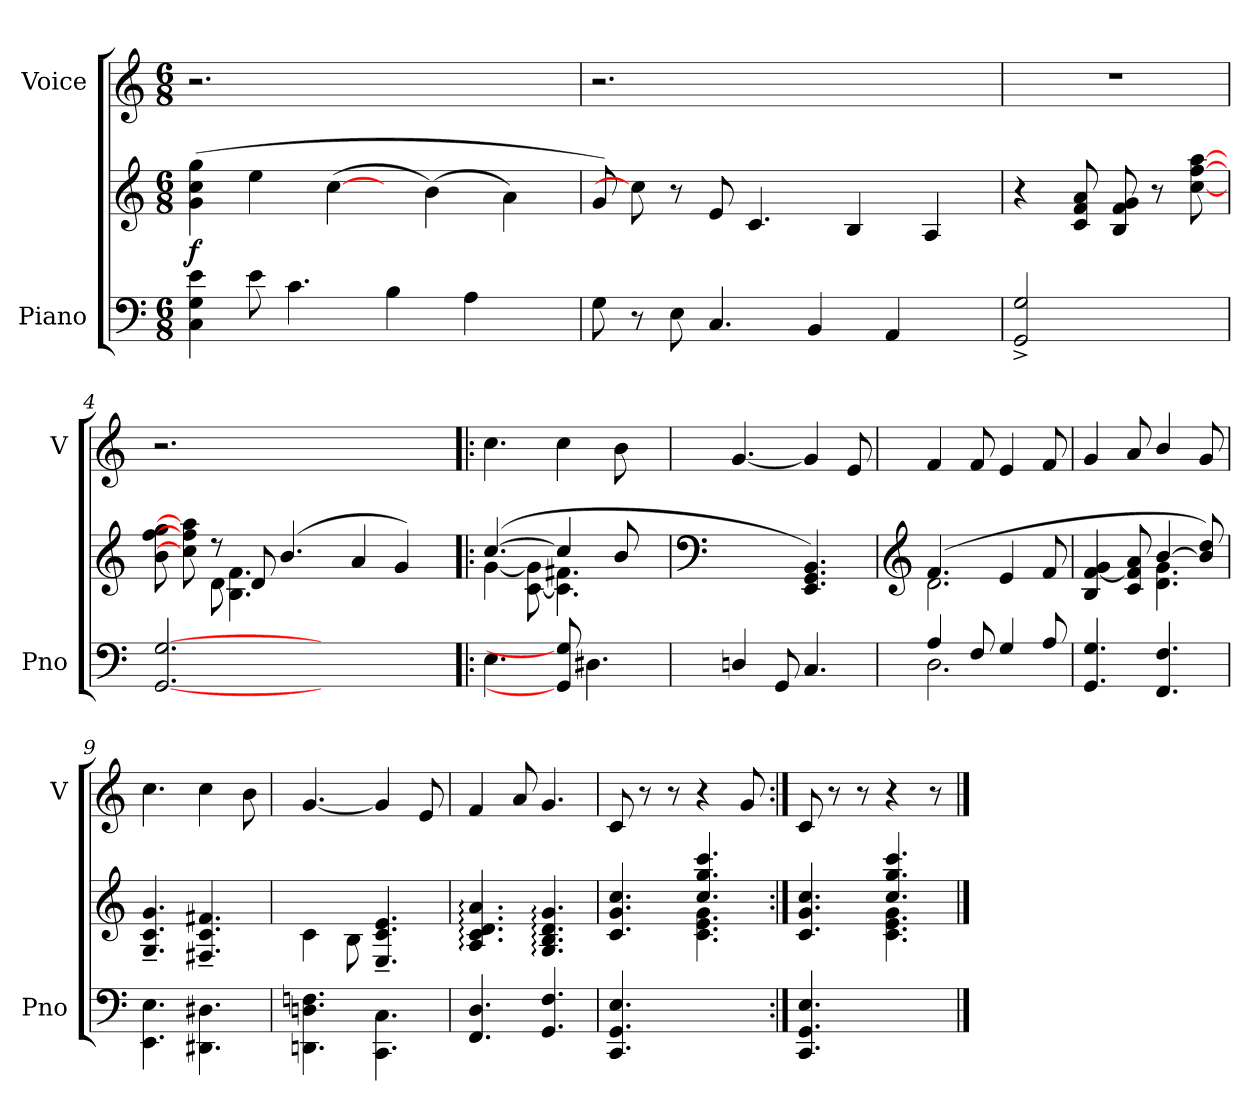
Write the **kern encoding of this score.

**kern	**kern	**dynam	**kern
*part2	*part2	*part2	*part1
*staff3	*staff2	*staff2/3	*staff1
*I"Piano	*	*	*I"Voice
*I'Pno	*	*	*I'V
*clefF4	*clefG2	*	*clefG2
*k[]	*k[]	*	*k[]
*M6/8	*M6/8	*	*M6/8
=1	=1	=1	=1
!	!	!LO:DY:b	!
4C\ 4G\ 4e\	(>4g\ 4cc\ 4gg\	f	2.r
8e\	4ee\	.	.
4.c\	.	.	.
.	(<[4cc\	.	.
4B\	8ryy	.	2ryy
.	(<4b\)	.	.
4A\	.	.	.
.	4a\)	.	.
8ryy	.	.	8ryy
=2	=2	=2	=2
8G\	8g/)	.	2.r
8r	8cc\]	.	.
8E\	8r	.	.
4.C/	8e/	.	.
.	4.c/	.	.
4BB/	.	.	2ryy
.	4B/	.	.
4AA/	.	.	.
.	4A/	.	.
8ryy	.	.	8ryy
=3	=3	=3	=3
2GG/^ 2G/^	4r	.	2.r
.	8c/ 8f/ 8a/	.	.
.	8B/ 8f/ 8g/	.	.
4ryy	8r	.	.
.	[8cc\ [8ff\ [8aa\	.	.
!!LO:LB:g=z
=4	=4	=4	=4
*	*^	*	*
[2.GG/ [2.G/	8b\ 8ff\ 8gg\	4ryy	.	2.r
.	8cc\] 8ff\] 8aa\]	.	.	.
.	8r	8d\	.	.
.	8d/	4.B\ 4.f\	.	.
.	(>4.b/	.	.	.
8ryy	.	2ryy	.	2ryy
4.ryy	4a/	.	.	.
.	4g/)	.	.	.
8ryy	.	8ryy	.	8ryy
=5!|:	=5!|:	=5!|:	=5!|:	=5!|:
4.E\	(>[>4.cc/	[<4g\	.	4.cc\
.	.	[<8c\ 8g\]	.	.
8GG/] 8G/]	4cc/]	4.c\] 4.f#X\	.	4cc\
4.D#X\	.	.	.	.
.	8b/	.	.	8b\
.	8ryy	8ryy	.	8ryy
*	*v	*v	*	*
=6	=6	=6	=6
*	*clefF4	*	*
4Dn/	4.ryy	.	[<4.g/
8GG/	.	.	.
4.C/	4.EE/ 4.GG/ 4.BB/)	.	4g/]
.	.	.	8e/
!!LO:PB:g=z
=7	=7	=7	=7
*	*clefG2	*	*
*^	*^	*	*
4A/	2.D\	(>4.f/	2.d\	.	4f/
8F/	.	.	.	.	8f/
4G/	.	4e/	.	.	4e/
8A/	.	8f/	.	.	8f/
*v	*v	*	*	*	*
=8	=8	=8	=8	=8
4.GG/ 4.G/	4B/ [<4f/ 4g/	4.ryy	.	4g/
.	8c/ 8f/] 8a/	.	.	8a/
4.FF/ 4.F/	[>4b/	4.d\ 4.g\	.	4b/
.	8b/] 8dd/)	.	.	8g/
*	*v	*v	*	*
=9	=9	=9	=9
4.EE\ 4.E\	4.G/~ 4.c/~ 4.g/~	.	4.cc\
4.DD#X\ 4.D#X\	4.F#X/~ 4.c/~ 4.f#X/~	.	4cc\
.	.	.	8b\
!!LO:LB:g=z
=10	=10	=10	=10
4.DDn\ 4.Dn\ 4.Fn\	4c\	.	[<4.g/
.	8B\	.	.
4.CC\ 4.C\	4.E/~ 4.c/~ 4.e/~	.	4g/]
.	.	.	8e/
=11	=11	=11	=11
4.FF/ 4.D/	4.A/: 4.c/: 4.d/: 4.a/:	.	4f/
.	.	.	8a/
4.GG/ 4.F/	4.G/: 4.B/: 4.d/: 4.g/:	.	4.g/
=12	=12	=12	=12
*	*^	*	*
4.CC/ 4.GG/ 4.E/	4.c/ 4.g/ 4.cc/	4.ryy	.	8c/
.	.	.	.	8r
.	.	.	.	8r
4.ryy	4.cc/ 4.gg/ 4.ccc/	4.c\ 4.e\ 4.g\	.	4r
.	.	.	.	8g/
=13:|!	=13:|!	=13:|!	=13:|!	=13:|!
4.CC/ 4.GG/ 4.E/	4.c/ 4.g/ 4.cc/	4.ryy	.	8c/
.	.	.	.	8r
.	.	.	.	8r
4.ryy	4.cc/ 4.gg/ 4.ccc/	4.c\ 4.e\ 4.g\	.	4r
.	.	.	.	8r
*	*v	*v	*	*
==	==	==	==
*-	*-	*-	*-
